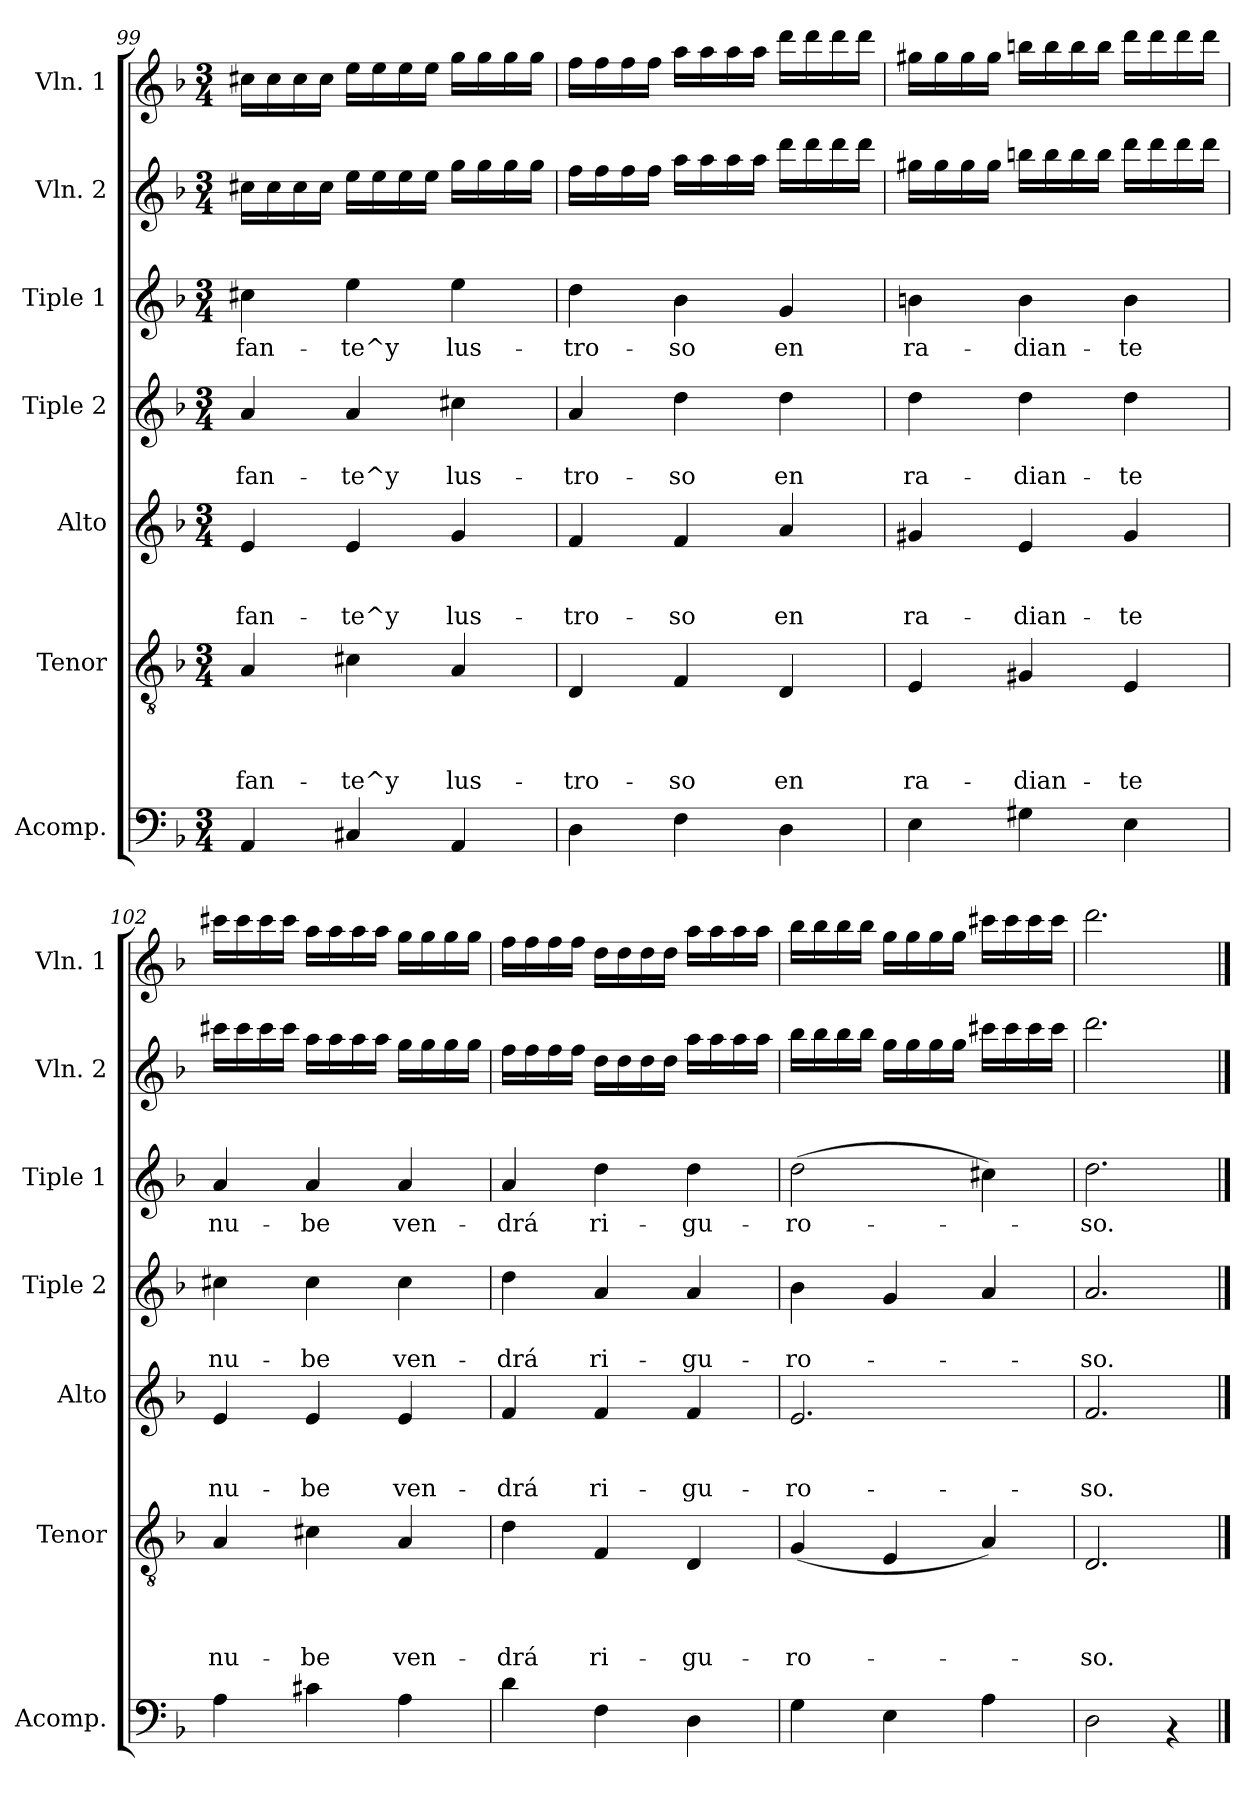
**kern	**kern	**text	**text	**text	**text	**kern	**text	**text	**text	**kern	**text	**text	**kern	**text	**kern	**kern
*part7	*part6	*part6	*part6	*part6	*part6	*part5	*part5	*part5	*part5	*part4	*part4	*part4	*part3	*part3	*part2	*part1
*staff7	*staff6	*staff6	*staff6	*staff6	*staff6	*staff5	*staff5	*staff5	*staff5	*staff4	*staff4	*staff4	*staff3	*staff3	*staff2	*staff1
*I"Acomp.	*I"Tenor	*	*	*	*	*I"Alto	*	*	*	*I"Tiple 2	*	*	*I"Tiple 1	*	*I"Vln. 2	*I"Vln. 1
*I'Acomp.	*I'Tenor	*	*	*	*	*I'Alto	*	*	*	*I'Tiple 2	*	*	*I'Tiple 1	*	*I'Vln. 2	*I'Vln. 1
*clefF4	*clefGv2	*	*	*	*	*clefG2	*	*	*	*clefG2	*	*	*clefG2	*	*clefG2	*clefG2
*k[b-]	*k[b-]	*	*	*	*	*k[b-]	*	*	*	*k[b-]	*	*	*k[b-]	*	*k[b-]	*k[b-]
*F:	*F:	*	*	*	*	*F:	*	*	*	*F:	*	*	*F:	*	*F:	*F:
*M3/4	*M3/4	*	*	*	*	*M3/4	*	*	*	*M3/4	*	*	*M3/4	*	*M3/4	*M3/4
=99	=99	=99	=99	=99	=99	=99	=99	=99	=99	=99	=99	=99	=99	=99	=99	=99
!	!	!	!	!	!LO:LY:b	!	!	!	!LO:LY:b	!	!	!LO:LY:b	!	!LO:LY:b	!	!
4AA/	4A/	.	.	.	-fan-	4e/	.	.	-fan-	4a/	.	-fan-	4cc#X\	-fan-	16cc#X\LL	16cc#X\LL
.	.	.	.	.	.	.	.	.	.	.	.	.	.	.	16cc#\	16cc#\
.	.	.	.	.	.	.	.	.	.	.	.	.	.	.	16cc#\	16cc#\
.	.	.	.	.	.	.	.	.	.	.	.	.	.	.	16cc#\JJ	16cc#\JJ
!	!	!	!	!	!LO:LY:b	!	!	!	!LO:LY:b	!	!	!LO:LY:b	!	!LO:LY:b	!	!
4C#X/	4c#X\	.	.	.	-te^y	4e/	.	.	-te^y	4a/	.	-te^y	4ee\	-te^y	16ee\LL	16ee\LL
.	.	.	.	.	.	.	.	.	.	.	.	.	.	.	16ee\	16ee\
.	.	.	.	.	.	.	.	.	.	.	.	.	.	.	16ee\	16ee\
.	.	.	.	.	.	.	.	.	.	.	.	.	.	.	16ee\JJ	16ee\JJ
!	!	!	!	!	!LO:LY:b	!	!	!	!LO:LY:b	!	!	!LO:LY:b	!	!LO:LY:b	!	!
4AA/	4A/	.	.	.	lus-	4g/	.	.	lus-	4cc#X\	.	lus-	4ee\	lus-	16gg\LL	16gg\LL
.	.	.	.	.	.	.	.	.	.	.	.	.	.	.	16gg\	16gg\
.	.	.	.	.	.	.	.	.	.	.	.	.	.	.	16gg\	16gg\
.	.	.	.	.	.	.	.	.	.	.	.	.	.	.	16gg\JJ	16gg\JJ
=100	=100	=100	=100	=100	=100	=100	=100	=100	=100	=100	=100	=100	=100	=100	=100	=100
!	!	!	!	!	!LO:LY:b	!	!	!	!LO:LY:b	!	!	!LO:LY:b	!	!LO:LY:b	!	!
4D\	4D/	.	.	.	-tro-	4f/	.	.	-tro-	4a/	.	-tro-	4dd\	-tro-	16ff\LL	16ff\LL
.	.	.	.	.	.	.	.	.	.	.	.	.	.	.	16ff\	16ff\
.	.	.	.	.	.	.	.	.	.	.	.	.	.	.	16ff\	16ff\
.	.	.	.	.	.	.	.	.	.	.	.	.	.	.	16ff\JJ	16ff\JJ
!	!	!	!	!	!LO:LY:b	!	!	!	!LO:LY:b	!	!	!LO:LY:b	!	!LO:LY:b	!	!
4F\	4F/	.	.	.	-so	4f/	.	.	-so	4dd\	.	-so	4b-\	-so	16aa\LL	16aa\LL
.	.	.	.	.	.	.	.	.	.	.	.	.	.	.	16aa\	16aa\
.	.	.	.	.	.	.	.	.	.	.	.	.	.	.	16aa\	16aa\
.	.	.	.	.	.	.	.	.	.	.	.	.	.	.	16aa\JJ	16aa\JJ
!	!	!	!	!	!LO:LY:b	!	!	!	!LO:LY:b	!	!	!LO:LY:b	!	!LO:LY:b	!	!
4D\	4D/	.	.	.	en	4a/	.	.	en	4dd\	.	en	4g/	en	16ddd\LL	16ddd\LL
.	.	.	.	.	.	.	.	.	.	.	.	.	.	.	16ddd\	16ddd\
.	.	.	.	.	.	.	.	.	.	.	.	.	.	.	16ddd\	16ddd\
.	.	.	.	.	.	.	.	.	.	.	.	.	.	.	16ddd\JJ	16ddd\JJ
!!LO:LB:g=z
=101	=101	=101	=101	=101	=101	=101	=101	=101	=101	=101	=101	=101	=101	=101	=101	=101
!	!	!	!	!	!LO:LY:b	!	!	!	!LO:LY:b	!	!	!LO:LY:b	!	!LO:LY:b	!	!
4E\	4E/	.	.	.	ra-	4g#X/	.	.	ra-	4dd\	.	ra-	4bn\	ra-	16gg#X\LL	16gg#X\LL
.	.	.	.	.	.	.	.	.	.	.	.	.	.	.	16gg#\	16gg#\
.	.	.	.	.	.	.	.	.	.	.	.	.	.	.	16gg#\	16gg#\
.	.	.	.	.	.	.	.	.	.	.	.	.	.	.	16gg#\JJ	16gg#\JJ
!	!	!	!	!	!LO:LY:b	!	!	!	!LO:LY:b	!	!	!LO:LY:b	!	!LO:LY:b	!	!
4G#X\	4G#X/	.	.	.	-dian-	4e/	.	.	-dian-	4dd\	.	-dian-	4b\	-dian-	16bbn\LL	16bbn\LL
.	.	.	.	.	.	.	.	.	.	.	.	.	.	.	16bb\	16bb\
.	.	.	.	.	.	.	.	.	.	.	.	.	.	.	16bb\	16bb\
.	.	.	.	.	.	.	.	.	.	.	.	.	.	.	16bb\JJ	16bb\JJ
!	!	!	!	!	!LO:LY:b	!	!	!	!LO:LY:b	!	!	!LO:LY:b	!	!LO:LY:b	!	!
4E\	4E/	.	.	.	-te	4g#/	.	.	-te	4dd\	.	-te	4b\	-te	16ddd\LL	16ddd\LL
.	.	.	.	.	.	.	.	.	.	.	.	.	.	.	16ddd\	16ddd\
.	.	.	.	.	.	.	.	.	.	.	.	.	.	.	16ddd\	16ddd\
.	.	.	.	.	.	.	.	.	.	.	.	.	.	.	16ddd\JJ	16ddd\JJ
=102	=102	=102	=102	=102	=102	=102	=102	=102	=102	=102	=102	=102	=102	=102	=102	=102
!	!	!	!	!	!LO:LY:b	!	!	!	!LO:LY:b	!	!	!LO:LY:b	!	!LO:LY:b	!	!
4A\	4A/	.	.	.	nu-	4e/	.	.	nu-	4cc#X\	.	nu-	4a/	nu-	16ccc#X\LL	16ccc#X\LL
.	.	.	.	.	.	.	.	.	.	.	.	.	.	.	16ccc#\	16ccc#\
.	.	.	.	.	.	.	.	.	.	.	.	.	.	.	16ccc#\	16ccc#\
.	.	.	.	.	.	.	.	.	.	.	.	.	.	.	16ccc#\JJ	16ccc#\JJ
!	!	!	!	!	!LO:LY:b	!	!	!	!LO:LY:b	!	!	!LO:LY:b	!	!LO:LY:b	!	!
4c#X\	4c#X\	.	.	.	-be	4e/	.	.	-be	4cc#\	.	-be	4a/	-be	16aa\LL	16aa\LL
.	.	.	.	.	.	.	.	.	.	.	.	.	.	.	16aa\	16aa\
.	.	.	.	.	.	.	.	.	.	.	.	.	.	.	16aa\	16aa\
.	.	.	.	.	.	.	.	.	.	.	.	.	.	.	16aa\JJ	16aa\JJ
!	!	!	!	!	!LO:LY:b	!	!	!	!LO:LY:b	!	!	!LO:LY:b	!	!LO:LY:b	!	!
4A\	4A/	.	.	.	ven-	4e/	.	.	ven-	4cc#\	.	ven-	4a/	ven-	16gg\LL	16gg\LL
.	.	.	.	.	.	.	.	.	.	.	.	.	.	.	16gg\	16gg\
.	.	.	.	.	.	.	.	.	.	.	.	.	.	.	16gg\	16gg\
.	.	.	.	.	.	.	.	.	.	.	.	.	.	.	16gg\JJ	16gg\JJ
=103	=103	=103	=103	=103	=103	=103	=103	=103	=103	=103	=103	=103	=103	=103	=103	=103
!	!	!	!	!	!LO:LY:b	!	!	!	!LO:LY:b	!	!	!LO:LY:b	!	!LO:LY:b	!	!
4d\	4d\	.	.	.	-drá	4f/	.	.	-drá	4dd\	.	-drá	4a/	-drá	16ff\LL	16ff\LL
.	.	.	.	.	.	.	.	.	.	.	.	.	.	.	16ff\	16ff\
.	.	.	.	.	.	.	.	.	.	.	.	.	.	.	16ff\	16ff\
.	.	.	.	.	.	.	.	.	.	.	.	.	.	.	16ff\JJ	16ff\JJ
!	!	!	!	!	!LO:LY:b	!	!	!	!LO:LY:b	!	!	!LO:LY:b	!	!LO:LY:b	!	!
4F\	4F/	.	.	.	ri-	4f/	.	.	ri-	4a/	.	ri-	4dd\	ri-	16dd\LL	16dd\LL
.	.	.	.	.	.	.	.	.	.	.	.	.	.	.	16dd\	16dd\
.	.	.	.	.	.	.	.	.	.	.	.	.	.	.	16dd\	16dd\
.	.	.	.	.	.	.	.	.	.	.	.	.	.	.	16dd\JJ	16dd\JJ
!	!	!	!	!	!LO:LY:b	!	!	!	!LO:LY:b	!	!	!LO:LY:b	!	!LO:LY:b	!	!
4D\	4D/	.	.	.	-gu-	4f/	.	.	-gu-	4a/	.	-gu-	4dd\	-gu-	16aa\LL	16aa\LL
.	.	.	.	.	.	.	.	.	.	.	.	.	.	.	16aa\	16aa\
.	.	.	.	.	.	.	.	.	.	.	.	.	.	.	16aa\	16aa\
.	.	.	.	.	.	.	.	.	.	.	.	.	.	.	16aa\JJ	16aa\JJ
=104	=104	=104	=104	=104	=104	=104	=104	=104	=104	=104	=104	=104	=104	=104	=104	=104
!	!	!	!	!	!LO:LY:b	!	!	!	!LO:LY:b	!	!	!LO:LY:b	!	!LO:LY:b	!	!
4G\	(>4G/	.	.	.	-ro-	2.e/	.	.	-ro-	4b-\	.	-ro-	(>2dd\	-ro-	16bb-\LL	16bb-\LL
.	.	.	.	.	.	.	.	.	.	.	.	.	.	.	16bb-\	16bb-\
.	.	.	.	.	.	.	.	.	.	.	.	.	.	.	16bb-\	16bb-\
.	.	.	.	.	.	.	.	.	.	.	.	.	.	.	16bb-\JJ	16bb-\JJ
4E\	4E/	.	.	.	.	.	.	.	.	4g/	.	.	.	.	16gg\LL	16gg\LL
.	.	.	.	.	.	.	.	.	.	.	.	.	.	.	16gg\	16gg\
.	.	.	.	.	.	.	.	.	.	.	.	.	.	.	16gg\	16gg\
.	.	.	.	.	.	.	.	.	.	.	.	.	.	.	16gg\JJ	16gg\JJ
4A\	4A/)	.	.	.	.	.	.	.	.	4a/	.	.	4cc#X\)	.	16ccc#X\LL	16ccc#X\LL
.	.	.	.	.	.	.	.	.	.	.	.	.	.	.	16ccc#\	16ccc#\
.	.	.	.	.	.	.	.	.	.	.	.	.	.	.	16ccc#\	16ccc#\
.	.	.	.	.	.	.	.	.	.	.	.	.	.	.	16ccc#\JJ	16ccc#\JJ
=105	=105	=105	=105	=105	=105	=105	=105	=105	=105	=105	=105	=105	=105	=105	=105	=105
!	!	!	!	!	!LO:LY:b	!	!	!	!LO:LY:b	!	!	!LO:LY:b	!	!LO:LY:b	!	!
2D\	2.D/	.	.	.	-so.	2.f/	.	.	-so.	2.a/	.	-so.	2.dd\	-so.	2.ddd\	2.ddd\
4rAA	.	.	.	.	.	.	.	.	.	.	.	.	.	.	.	.
==	==	==	==	==	==	==	==	==	==	==	==	==	==	==	==	==
*-	*-	*-	*-	*-	*-	*-	*-	*-	*-	*-	*-	*-	*-	*-	*-	*-
